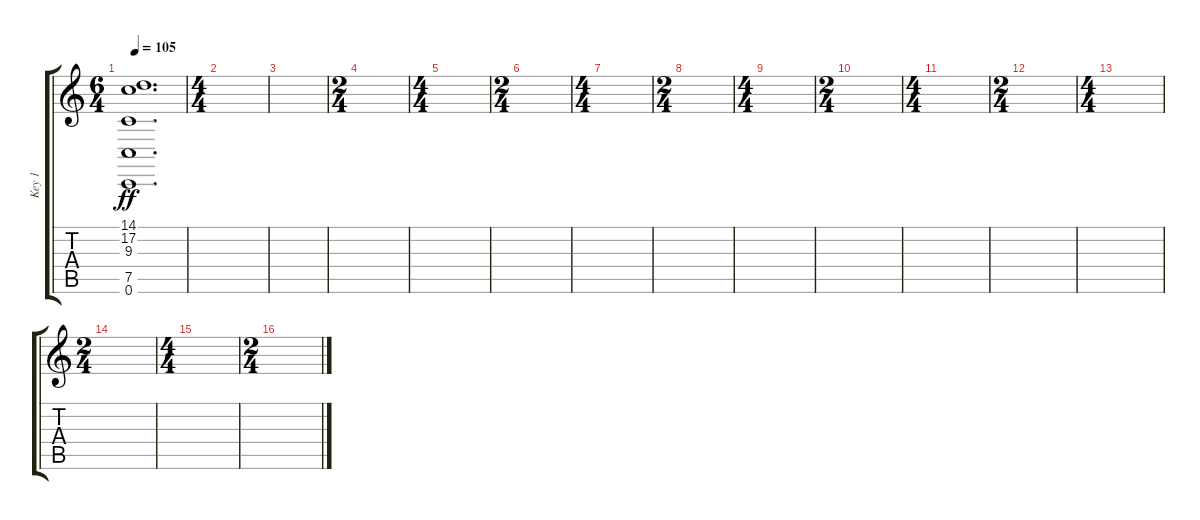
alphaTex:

\track ("Key 1" "Key 1") {instrument churchorgan}
\staff {score tabs}
\tuning (C4 G3 Eb3 Bb2 F2 C2) {hide}
\ts (6 4)
\tempo 105
\clef g2
\ks c
(14.1 17.2 9.3 7.5 0.6).1{d dy ff} |
\ts (4 4)
|
|
\ts (2 4)
|
\ts (4 4)
|
\ts (2 4)
|
\ts (4 4)
|
\ts (2 4)
|
\ts (4 4)
|
\ts (2 4)
|
\ts (4 4)
|
\ts (2 4)
|
\ts (4 4)
|
\ts (2 4)
|
\ts (4 4)
|
\ts (2 4)
